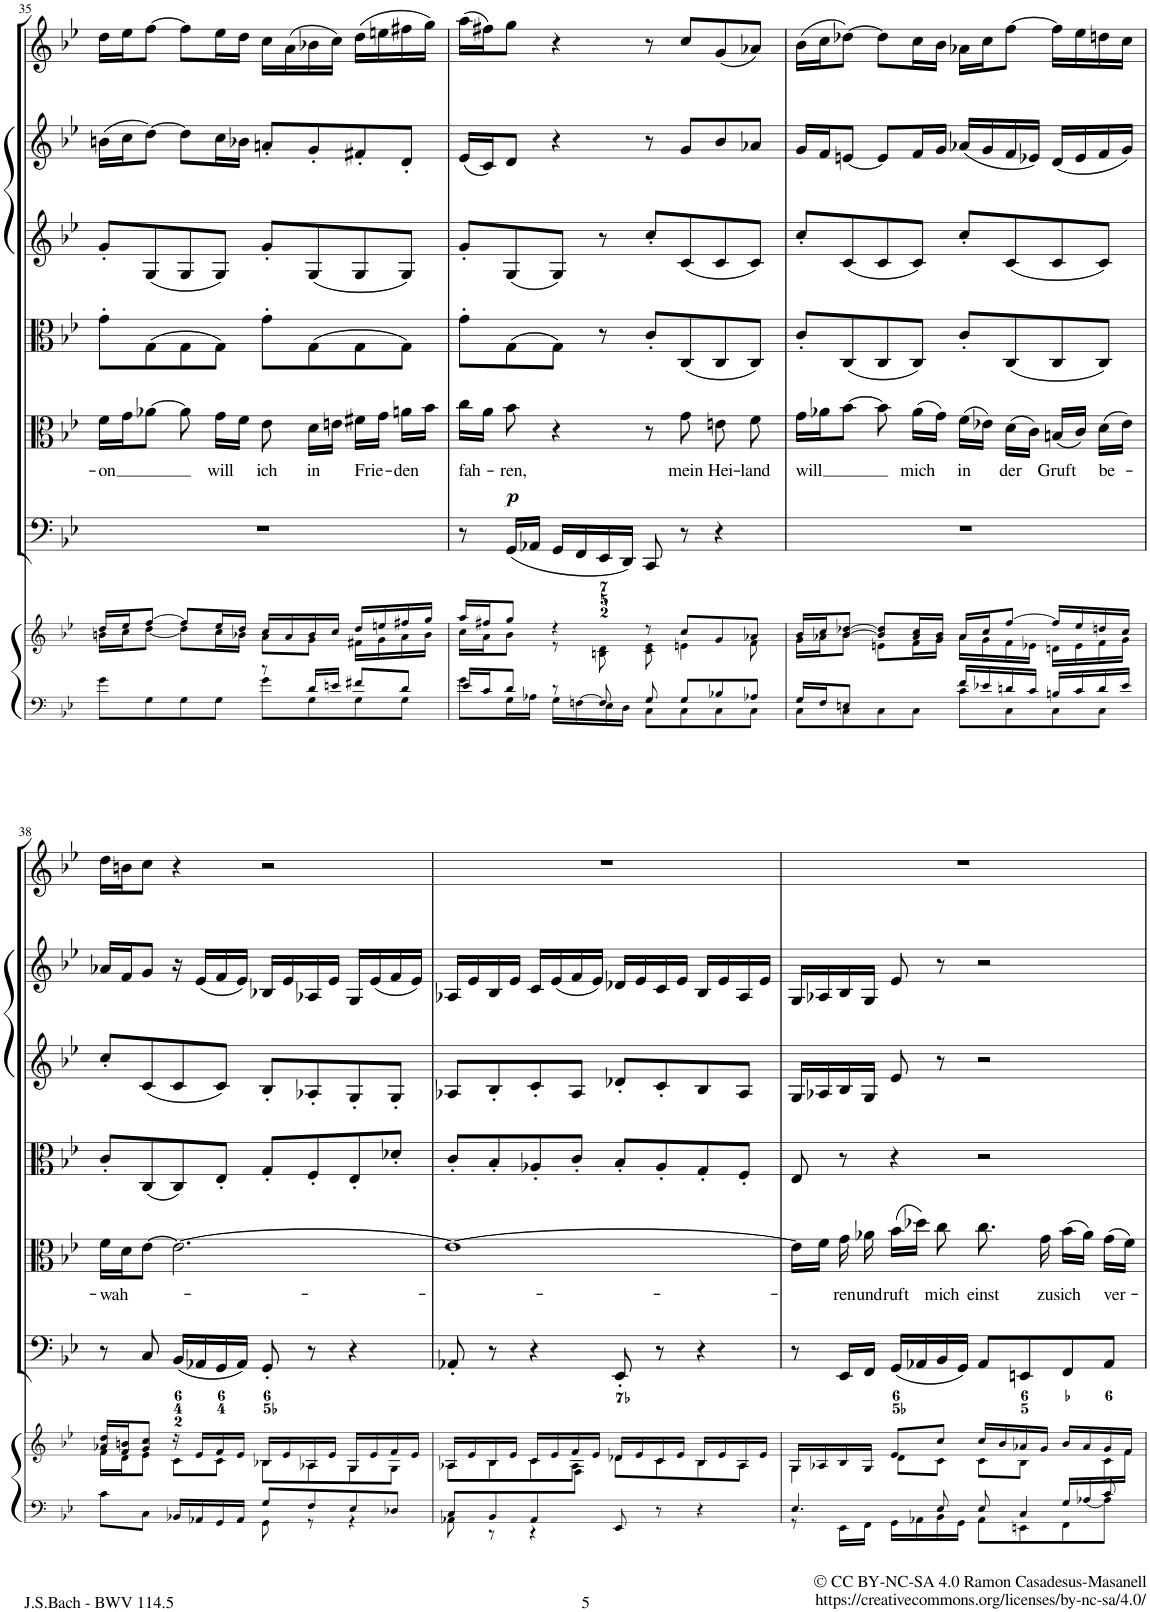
**kern	**kern	**kern	**dynam	**kern	**text	**kern	**kern	**kern	**kern
*part7	*part7	*part6	*part6	*part5	*part5	*part4	*part3	*part2	*part1
*staff8	*staff7	*staff6	*staff6	*staff5	*staff5	*staff4	*staff3	*staff2	*staff1
*I"Piano reduction	*	*I"Continuo	*	*I"Alto	*	*I"Viola	*I"Violino II	*I"Violino I	*I"Oboe I
*I'Pno	*	*	*	*	*	*I'Vla	*I'Vln	*I'Vln	*I'Ob
!!LO:PB:g=z
*clefF4	*clefG2	*clefF4	*	*clefC3	*	*clefC3	*clefG2	*clefG2	*clefG2
*k[b-e-]	*k[b-e-]	*k[b-e-]	*	*k[b-e-]	*	*k[b-e-]	*k[b-e-]	*k[b-e-]	*k[b-e-]
*M4/4	*M4/4	*M4/4	*	*M4/4	*	*M4/4	*M4/4	*M4/4	*M4/4
*met(c)	*met(c)	*met(c)	*	*met(c)	*	*met(c)	*met(c)	*met(c)	*met(c)
=35	=35	=35	=35	=35	=35	=35	=35	=35	=35
*^	*^	*	*	*	*	*	*	*	*
!	!	!	!	!	!	!	!LO:LY:b	!	!	!	!
2ryy	8g\L	16dd/LL	16bn\LL	1r	.	16f\LL	-on	8g'\L	8g'/L	(16bn\LL	16dd\LL
.	.	16ee-/J	16cc\J	.	.	16g\J	.	.	.	16cc\J	16ee-\J
.	8G\	[8ff/J	[8dd\J	.	.	[8a-X\J	.	(8G\	(8G/	[8dd\J)	[8ff\J
.	8G\	8ff/L]	8dd\L]	.	.	8a-\]	.	8G\	8G/	8dd\L]	8ff\L]
!	!	!	!	!	!	!	!LO:LY:b	!	!	!	!
.	8G\J	16ee-/L	16cc\L	.	.	16g\LL	will	8G\J)	8G/J)	16cc\L	16ee-\L
.	.	16dd/JJ	16b-X\JJ	.	.	16f\JJ	.	.	.	16b-X\JJ	16dd\JJ
!	!	!	!	!	!	!	!LO:LY:b	!	!	!	!
8r	8g\L	16cc/LL	8a\L	.	.	8e-\	ich	8g'\L	8g'/L	8an'/L	16cc\LL
.	.	16a/	.	.	.	.	.	.	.	.	(16a\
!	!	!	!	!	!	!	!LO:LY:b	!	!	!	!
16d/LL	8G\	16b-/	8g\J	.	.	16d\LL	in	(8G\	(8G/	8g'/	16b-X\
16en/JJ	.	16cc/JJ	.	.	.	16en\JJ	.	.	.	.	16cc\JJ)
!	!	!	!	!	!	!	!LO:LY:b	!	!	!	!
8f#X/L	8G\	16dd/LL	16f#X\LL	.	.	16f#X\LL	Frie-	8G\	8G/	8f#X'/	(16dd\LL
.	.	16een/	16g\	.	.	16g\JJ	.	.	.	.	16een\
!	!	!	!	!	!	!	!LO:LY:b	!	!	!	!
8d/J	8G\J	16ff#X/	16a\	.	.	16an\LL	-den	8G\J)	8G/J)	8d'/J	16ff#X\
.	.	16gg/JJ	16b-\JJ	.	.	16b-\JJ	.	.	.	.	16gg\JJ)
=36	=36	=36	=36	=36	=36	=36	=36	=36	=36	=36	=36
!	!	!	!	!	!	!	!LO:LY:b	!	!	!	!
16e-/LL	8g\L	16aa/LL	16cc\LL	8r	.	16cc\LL	fah-	8g'\L	8g'/L	(16e-/LL	(16aa\LL
16c/J	.	16ff#X/J	16a\J	.	.	16a\JJ	.	.	.	16c/J)	16ff#X\J)
!	!	!	!	!	!LO:DY:a	!	!LO:LY:b	!	!	!	!
8d/J	16G\L	8gg/J	8b-\J	(16GG/LL	p	8b-\	-ren,	(8G\	(8G/	8d/J	8gg\J
.	16A-X\JJ	.	.	16AA-X/JJ	.	.	.	.	.	.	.
8r	16G\LL	4r	8r	16GG/LL	.	4r	.	8G\J)	8G/J)	4r	4r
.	[>16Fn\	.	.	16FF/	.	.	.	.	.	.	.
8F/]	16E-\	.	8Bn\ 8d\	16EE-/	.	.	.	8r	8r	.	.
.	16D\JJ	.	.	16DD/JJ)	.	.	.	.	.	.	.
8G/	8C\L	8r	8c\ 8e-\	8CC/	.	8r	.	8c'/L	8cc'/L	8r	8r
!	!	!	!	!	!	!	!LO:LY:b	!	!	!	!
8G/L	8C\	8cc/L	4en\	8r	.	8g\	mein	(8C/	(8c/	8g/L	8cc/L
!	!	!	!	!	!	!	!LO:LY:b	!	!	!	!
8B-X/	8C\	8g/	.	4r	.	8en\	Hei-	8C/	8c/	8b-/	(8g/
!	!	!	!	!	!	!	!LO:LY:b	!	!	!	!
8A-X/J	8C\J	8a-X/J	8f\	.	.	8f\	-land	8C/J)	8c/J)	8a-X/J	8a-X/J)
=37	=37	=37	=37	=37	=37	=37	=37	=37	=37	=37	=37
!	!	!	!	!	!	!	!LO:LY:b	!	!	!	!
16G/LL	8C\L	16b-/LL	16g\LL	1r	.	16g\LL	will	8c'/L	8cc'/L	16g/LL	(16b-\LL
16F/J	.	16cc/J	16a-X\J	.	.	16a-X\J	.	.	.	16f/J	16cc\J
8En/J	8C\	[8b-/ [8dd-X/J	8b-\J	.	.	[8b-\J	.	(8C/	(8c/	[8en/J	[8dd-X\J)
4ryy	8C\	8b-/] 8dd-/]L	8en\L	.	.	8b-\]	.	8C/	8c/	8e/L]	8dd-\L]
!	!	!	!	!	!	!	!LO:LY:b	!	!	!	!
.	8C\J	16a-/ 16cc/L	16f\L	.	.	(16a-\LL	mich	8C/J)	8c/J)	16f/L	16cc\L
.	.	16g/ 16b-/JJ	16g\JJ	.	.	16g\JJ)	.	.	.	16g/JJ	16b-\JJ
!	!	!	!	!	!	!	!LO:LY:b	!	!	!	!
16f/LL	8c\L	16a-/LL	16a-\LL	.	.	(16f\LL	in	8c'/L	8cc'/L	(16a-X/LL	16a-X\LL
16e-X/	.	16cc/J	16g\	.	.	16e-X\JJ)	.	.	.	16g/	16cc\J
!	!	!	!	!	!	!	!LO:LY:b	!	!	!	!
16dn/	8C\	[8ff/J	16f\	.	.	(16d\LL	der	(8C/	(8c/	16f/	[8ff\J
16c/JJ	.	.	16e-X\JJ	.	.	16c\JJ)	.	.	.	16e-X/JJ)	.
!	!	!	!	!	!	!	!LO:LY:b	!	!	!	!
16Bn/LL	8C\	16ff/LL]	16dn\LL	.	.	(16Bn/LL	Gruft	8C/	8c/	(16d/LL	16ff\LL]
16c/	.	16ee-/	16e-\	.	.	16c/JJ)	.	.	.	16e-/	16ee-\
!	!	!	!	!	!	!	!LO:LY:b	!	!	!	!
16d/	8C\J	16ddn/	16f\	.	.	(16d\LL	be-	8C/J)	8c/J)	16f/	16ddn\
16e-/JJ	.	16cc/JJ	16g\JJ	.	.	16e-\JJ)	.	.	.	16g/JJ)	16cc\JJ
!!LO:LB:g=z
=38	=38	=38	=38	=38	=38	=38	=38	=38	=38	=38	=38
!	!	!	!	!	!	!	!LO:LY:b	!	!	!	!
2ryy	8c\L	16a-X/ 16dd/LL	16f\LL	8r	.	16f\LL	-wah-	8c'/L	8cc'/L	16a-X/LL	16dd\LL
.	.	16f/ 16bn/J	16d\J	.	.	16d\J	.	.	.	16f/J	16bn\J
.	8C\J	8g/ 8cc/J	8e-\J	8C/	.	[8e-\J	.	(8C/	(8c/	8g/J	8cc\J
.	16BB-X/LL	16r	8c\L	(16BB-/LL	.	2.e-\_	.	8C/)	8c/	16r	4r
.	16AA-X/	16e-/LL	.	16AA-X/	.	.	.	.	.	(16e-/LL	.
.	16GG/	16f/	8c\J	16GG/	.	.	.	8E-'/J	8c/J)	16f/	.
.	16AA-/JJ	16e-/JJ	.	16AA-/JJ)	.	.	.	.	.	16e-/JJ)	.
8G/L	8GG\	16B-X/LL	8B-\L	8GG'/	.	.	.	8G'/L	8B-'/L	16B-X/LL	2r
.	.	16e-/	.	.	.	.	.	.	.	16e-/	.
8F/	8r	16A-X/	8A-\	8r	.	.	.	8F'/	8A-X'/	16A-X/	.
.	.	16e-/JJ	.	.	.	.	.	.	.	16e-/JJ	.
8E-/	4r	16G/LL	8G\	4r	.	.	.	8E-'/	8G'/	16G/LL	.
.	.	16e-/	.	.	.	.	.	.	.	(16e-/	.
8D-X/J	.	16f/	8G\J	.	.	.	.	8d-X'/J	8G'/J	16f/	.
.	.	16e-/JJ	.	.	.	.	.	.	.	16e-/JJ)	.
=39	=39	=39	=39	=39	=39	=39	=39	=39	=39	=39	=39
*	*	*	*^	*	*	*	*	*	*	*	*
8C/L	8AA-X\	16A-X/LL	8A-\L	4.ryy	8AA-X'/	.	1e-_	.	8c'/L	8A-X/L	16A-X/LL	1r
.	.	16e-/	.	.	.	.	.	.	.	.	16e-/	.
8BB-/	8r	16B-/	8B-\	.	8r	.	.	.	8B-'/	8B-'/	16B-/	.
.	.	16e-/JJ	.	.	.	.	.	.	.	.	16e-/JJ	.
8AA-/	4r	16c/LL	8c\	.	4r	.	.	.	8A-X'/	8c'/	16c/LL	.
.	.	16e-/	.	.	.	.	.	.	.	.	(16e-/	.
8ryy	.	16f/	8A-\J	8F\J	.	.	.	.	8c'/J	8A-/J	16f/	.
.	.	16e-/JJ	.	.	.	.	.	.	.	.	16e-/JJ)	.
8EE-/	2ryy	16d-X/LL	8d-\L	2ryy	8EE-'/	.	.	.	8B-'/L	8d-X'/L	16d-X/LL	.
.	.	16e-/	.	.	.	.	.	.	.	.	16e-/	.
8r	.	16c/	8c\	.	8r	.	.	.	8A-'/	8c'/	16c/	.
.	.	16e-/JJ	.	.	.	.	.	.	.	.	16e-/JJ	.
4r	.	16B-/LL	8B-\	.	4r	.	.	.	8G'/	8B-/	16B-/LL	.
.	.	16e-/	.	.	.	.	.	.	.	.	16e-/	.
.	.	16A-/	8A-\J	.	.	.	.	.	8F'/J	8A-/J	16A-/	.
.	.	16e-/JJ	.	.	.	.	.	.	.	.	16e-/JJ	.
*	*	*	*v	*v	*	*	*	*	*	*	*	*
=40	=40	=40	=40	=40	=40	=40	=40	=40	=40	=40	=40
*	*^	*	*	*	*	*	*	*	*	*	*
2.ryy	4.E-/	8r	16G/LL	4G\	8r	.	16e-\LL]	.	8E-/	16G/LL	16G/LL	1r
.	.	.	16A-X/	.	.	.	16f\JJ	.	.	16A-X/	16A-X/	.
!	!	!	!	!	!	!	!	!LO:LY:b	!	!	!	!
.	.	16EE-\LL	16B-/	.	16EE-/LL	.	16g\	-ren	8r	16B-/	16B-/	.
!	!	!	!	!	!	!	!	!LO:LY:b	!	!	!	!
.	.	16FF\JJ	16G/JJ	.	16FF/JJ	.	16a-X\	und	.	16G/JJ	16G/JJ	.
!	!	!	!	!	!	!	!	!LO:LY:b	!	!	!	!
.	.	16GG\LL	8e-/L	8d\L	(16GG/LL	.	(16b-\LL	ruft	4r	8e-/	8e-/	.
.	.	16AA-X\	.	.	16AA-X/	.	16dd-X\JJ)	.	.	.	.	.
!	!	!	!	!	!	!	!	!LO:LY:b	!	!	!	!
.	8E-/	16BB-\	8cc/J	8c\J	16BB-/	.	8cc\	mich	.	8r	8r	.
.	.	16GG\JJ	.	.	16GG/JJ)	.	.	.	.	.	.	.
!	!	!	!	!	!	!	!	!LO:LY:b	!	!	!	!
.	8E-/	8AA-\L	16cc/LL	8c\L	8AA-/L	.	8.cc\	einst	2r	2r	2r	.
.	.	.	16b-/	.	.	.	.	.	.	.	.	.
.	4C/	8EEn\	16a-X/	8B-\J	8EEn/	.	.	.	.	.	.	.
!	!	!	!	!	!	!	!	!LO:LY:b	!	!	!	!
.	.	.	16g/JJ	.	.	.	16g\	zu	.	.	.	.
!	!	!	!	!	!	!	!	!LO:LY:b	!	!	!	!
16G/LL	.	8FF\	16b-/LL	8ryy	8FF/	.	(16b-\LL	sich	.	.	.	.
[<16A-X/	.	.	16a-/	.	.	.	16a-\JJ)	.	.	.	.	.
!	!	!	!	!	!	!	!	!LO:LY:b	!	!	!	!
8ryy	8c/	8A-\J]	16g/	16c\	8AA-/J	.	(16g\LL	ver-	.	.	.	.
.	.	.	16f/JJ	16f\JJ	.	.	16f\JJ)	.	.	.	.	.
*v	*v	*v	*	*	*	*	*	*	*	*	*	*
*	*v	*v	*	*	*	*	*	*	*	*
=	=	=	=	=	=	=	=	=	=
*-	*-	*-	*-	*-	*-	*-	*-	*-	*-
